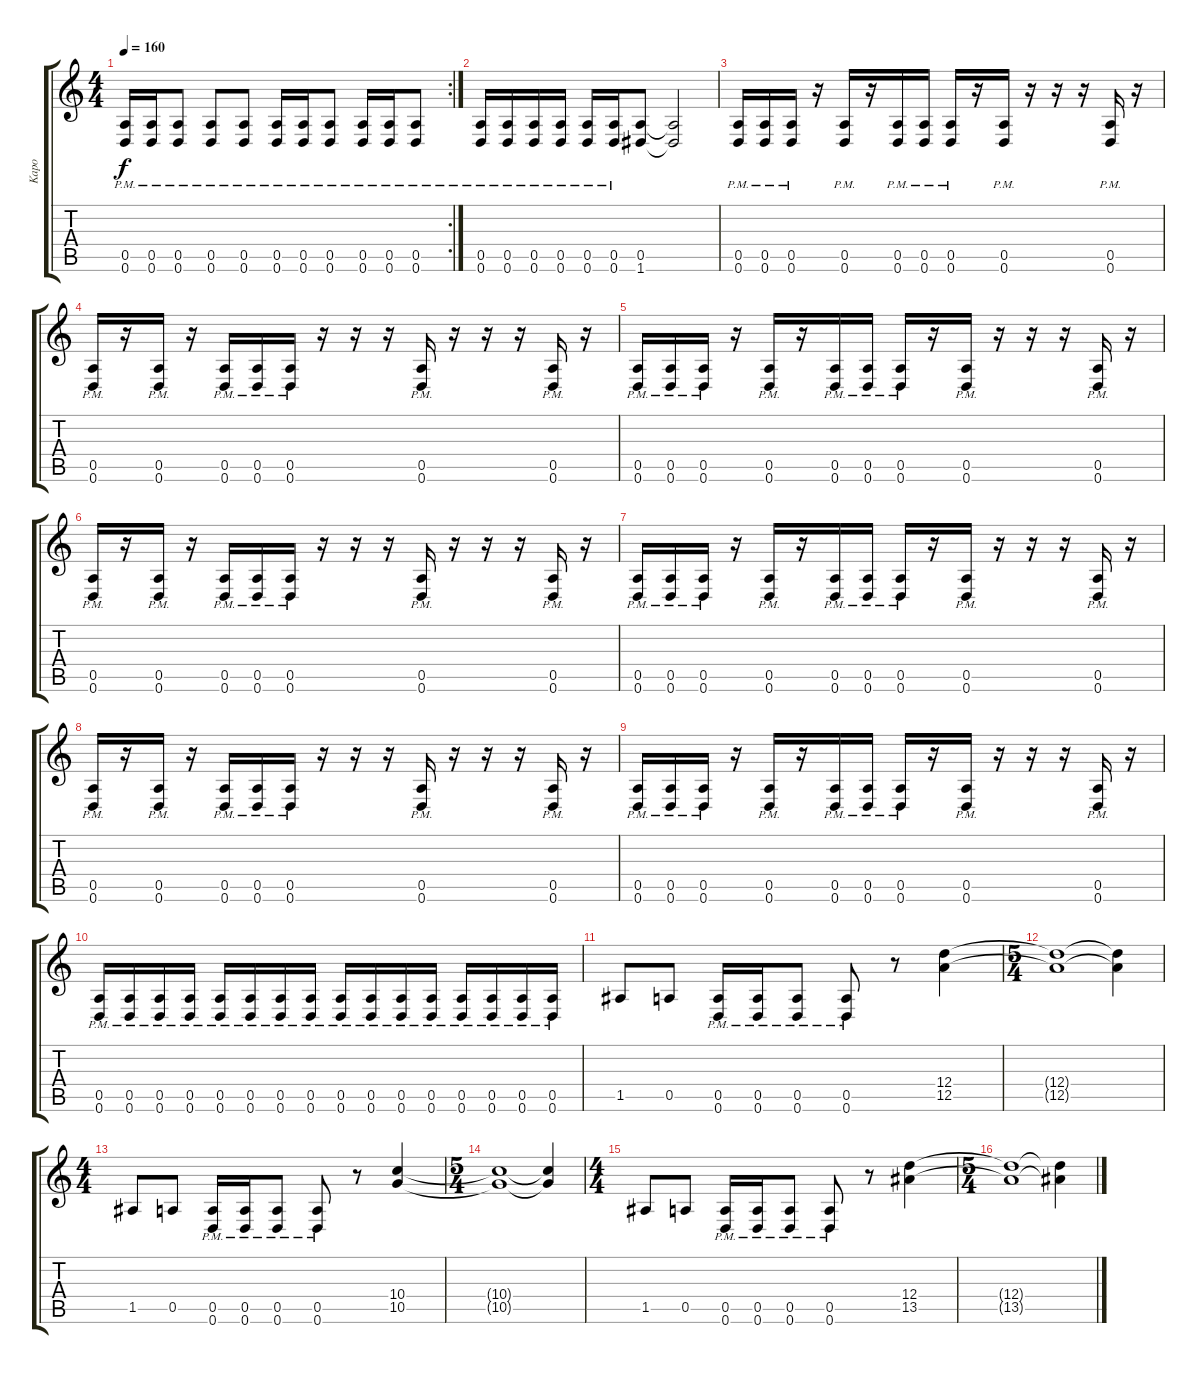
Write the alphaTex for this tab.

\track ("Kapo" "Kapo") {instrument distortionguitar}
\staff {score tabs}
\tuning (E4 B3 G3 D3 A2 D2) {hide}
\rc 2
\ts (4 4)
\tempo 160
\clef g2
\ks c
(0.5{pm} 0.6{pm}).16{dy f} (0.5{pm} 0.6{pm}).16 (0.5{pm} 0.6{pm}).8 (0.5{pm} 0.6{pm}).8 (0.5{pm} 0.6{pm}).8 (0.5{pm} 0.6{pm}).16 (0.5{pm} 0.6{pm}).16 (0.5{pm} 0.6{pm}).8 (0.5{pm} 0.6{pm}).16 (0.5{pm} 0.6{pm}).16 (0.5{pm} 0.6{pm}).8 |
(0.5{pm} 0.6{pm}).16 (0.5{pm} 0.6{pm}).16 (0.5{pm} 0.6{pm}).16 (0.5{pm} 0.6{pm}).16 (0.5{pm} 0.6{pm}).16 (0.5{pm} 0.6{pm}).16 (0.5 1.6).8 (0.5{t} 1.6{t}).2 |
(0.5{pm} 0.6{pm}).16 (0.5{pm} 0.6{pm}).16 (0.5{pm} 0.6{pm}).16 r.16 (0.5{pm} 0.6{pm}).16 r.16 (0.5{pm} 0.6{pm}).16 (0.5{pm} 0.6{pm}).16 (0.5{pm} 0.6{pm}).16 r.16 (0.5{pm} 0.6{pm}).16 r.16 r.16 r.16 (0.5{pm} 0.6{pm}).16 r.16 |
(0.5{pm} 0.6{pm}).16 r.16 (0.5{pm} 0.6{pm}).16 r.16 (0.5{pm} 0.6{pm}).16 (0.5{pm} 0.6{pm}).16 (0.5{pm} 0.6{pm}).16 r.16 r.16 r.16 (0.5{pm} 0.6{pm}).16 r.16 r.16 r.16 (0.5{pm} 0.6{pm}).16 r.16 |
(0.5{pm} 0.6{pm}).16 (0.5{pm} 0.6{pm}).16 (0.5{pm} 0.6{pm}).16 r.16 (0.5{pm} 0.6{pm}).16 r.16 (0.5{pm} 0.6{pm}).16 (0.5{pm} 0.6{pm}).16 (0.5{pm} 0.6{pm}).16 r.16 (0.5{pm} 0.6{pm}).16 r.16 r.16 r.16 (0.5{pm} 0.6{pm}).16 r.16 |
(0.5{pm} 0.6{pm}).16 r.16 (0.5{pm} 0.6{pm}).16 r.16 (0.5{pm} 0.6{pm}).16 (0.5{pm} 0.6{pm}).16 (0.5{pm} 0.6{pm}).16 r.16 r.16 r.16 (0.5{pm} 0.6{pm}).16 r.16 r.16 r.16 (0.5{pm} 0.6{pm}).16 r.16 |
(0.5{pm} 0.6{pm}).16 (0.5{pm} 0.6{pm}).16 (0.5{pm} 0.6{pm}).16 r.16 (0.5{pm} 0.6{pm}).16 r.16 (0.5{pm} 0.6{pm}).16 (0.5{pm} 0.6{pm}).16 (0.5{pm} 0.6{pm}).16 r.16 (0.5{pm} 0.6{pm}).16 r.16 r.16 r.16 (0.5{pm} 0.6{pm}).16 r.16 |
(0.5{pm} 0.6{pm}).16 r.16 (0.5{pm} 0.6{pm}).16 r.16 (0.5{pm} 0.6{pm}).16 (0.5{pm} 0.6{pm}).16 (0.5{pm} 0.6{pm}).16 r.16 r.16 r.16 (0.5{pm} 0.6{pm}).16 r.16 r.16 r.16 (0.5{pm} 0.6{pm}).16 r.16 |
(0.5{pm} 0.6{pm}).16 (0.5{pm} 0.6{pm}).16 (0.5{pm} 0.6{pm}).16 r.16 (0.5{pm} 0.6{pm}).16 r.16 (0.5{pm} 0.6{pm}).16 (0.5{pm} 0.6{pm}).16 (0.5{pm} 0.6{pm}).16 r.16 (0.5{pm} 0.6{pm}).16 r.16 r.16 r.16 (0.5{pm} 0.6{pm}).16 r.16 |
(0.5{pm} 0.6{pm}).16 (0.5{pm} 0.6{pm}).16 (0.5{pm} 0.6{pm}).16 (0.5{pm} 0.6{pm}).16 (0.5{pm} 0.6{pm}).16 (0.5{pm} 0.6{pm}).16 (0.5{pm} 0.6{pm}).16 (0.5{pm} 0.6{pm}).16 (0.5{pm} 0.6{pm}).16 (0.5{pm} 0.6{pm}).16 (0.5{pm} 0.6{pm}).16 (0.5{pm} 0.6{pm}).16 (0.5{pm} 0.6{pm}).16 (0.5{pm} 0.6{pm}).16 (0.5{pm} 0.6{pm}).16 (0.5{pm} 0.6{pm}).16 |
1.5.8 0.5.8 (0.5{pm} 0.6{pm}).16 (0.5{pm} 0.6{pm}).16 (0.5{pm} 0.6{pm}).8 (0.5{pm} 0.6{pm}).8 r.8 (12.4 12.5).4 |
\ts (5 4)
(12.4{t} 12.5{t}).1 (12.4{t} 12.5{t}).4 |
\ts (4 4)
1.5.8 0.5.8 (0.5{pm} 0.6{pm}).16 (0.5{pm} 0.6{pm}).16 (0.5{pm} 0.6{pm}).8 (0.5{pm} 0.6{pm}).8 r.8 (10.4 10.5).4 |
\ts (5 4)
(10.4{t} 10.5{t}).1 (10.4{t} 10.5{t}).4 |
\ts (4 4)
1.5.8 0.5.8 (0.5{pm} 0.6{pm}).16 (0.5{pm} 0.6{pm}).16 (0.5{pm} 0.6{pm}).8 (0.5{pm} 0.6{pm}).8 r.8 (12.4 13.5).4 |
\ts (5 4)
(12.4{t} 13.5{t}).1 (12.4{t} 13.5{t}).4
